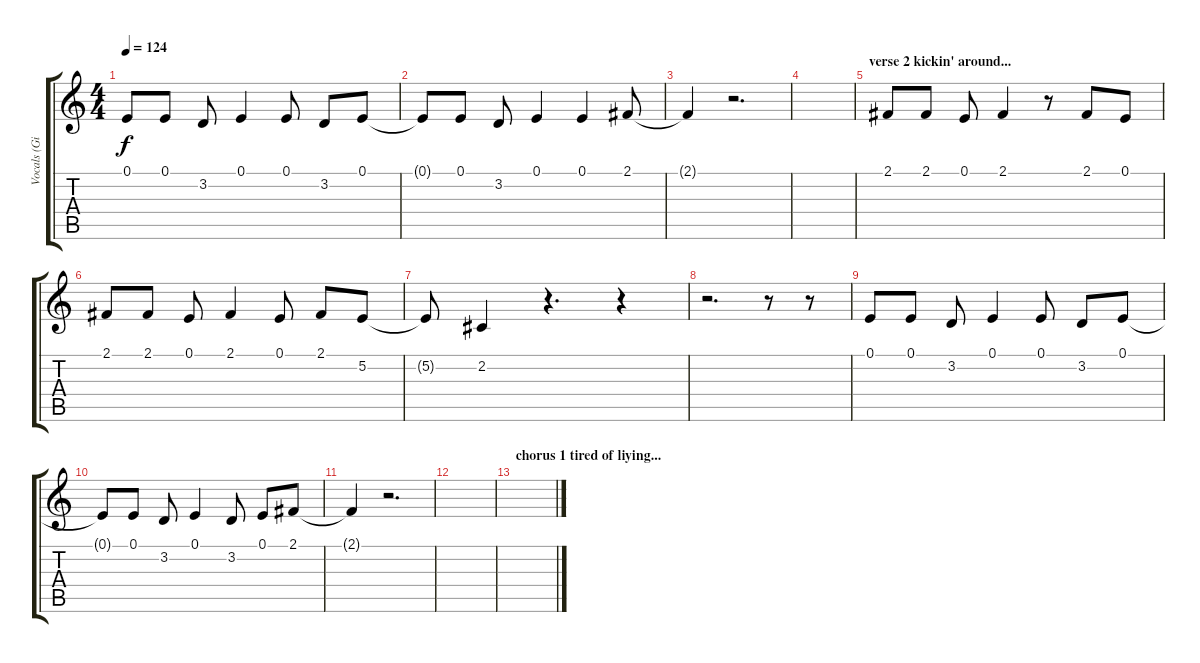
\track ("Vocals (Gilmour)" "Vocals (Gi") {instrument lead6voice}
\staff {score tabs}
\tuning (E4 B3 G3 D3 A2 E2) {hide}
\ts (4 4)
\tempo 124
\clef g2
\ks c
0.1.8{dy f} 0.1.8 3.2.8 0.1.4 0.1.8 3.2.8 0.1.8 |
0.1{t}.8 0.1.8 3.2.8 0.1.4 0.1.4 2.1.8 |
2.1{t}.4 r.2{d} |
|
\section ("" "verse 2 kickin' around...")
2.1.8 2.1.8 0.1.8 2.1.4 r.8 2.1.8 0.1.8 |
2.1.8 2.1.8 0.1.8 2.1.4 0.1.8 2.1.8 5.2.8 |
5.2{t}.8 2.2.4 r.4{d} r.4 |
r.2{d} r.8 r.8 |
0.1.8 0.1.8 3.2.8 0.1.4 0.1.8 3.2.8 0.1.8 |
0.1{t}.8 0.1.8 3.2.8 0.1.4 3.2.8 0.1.8 2.1.8 |
2.1{t}.4 r.2{d} |
|
\section ("" "chorus 1 tired of liying...")
